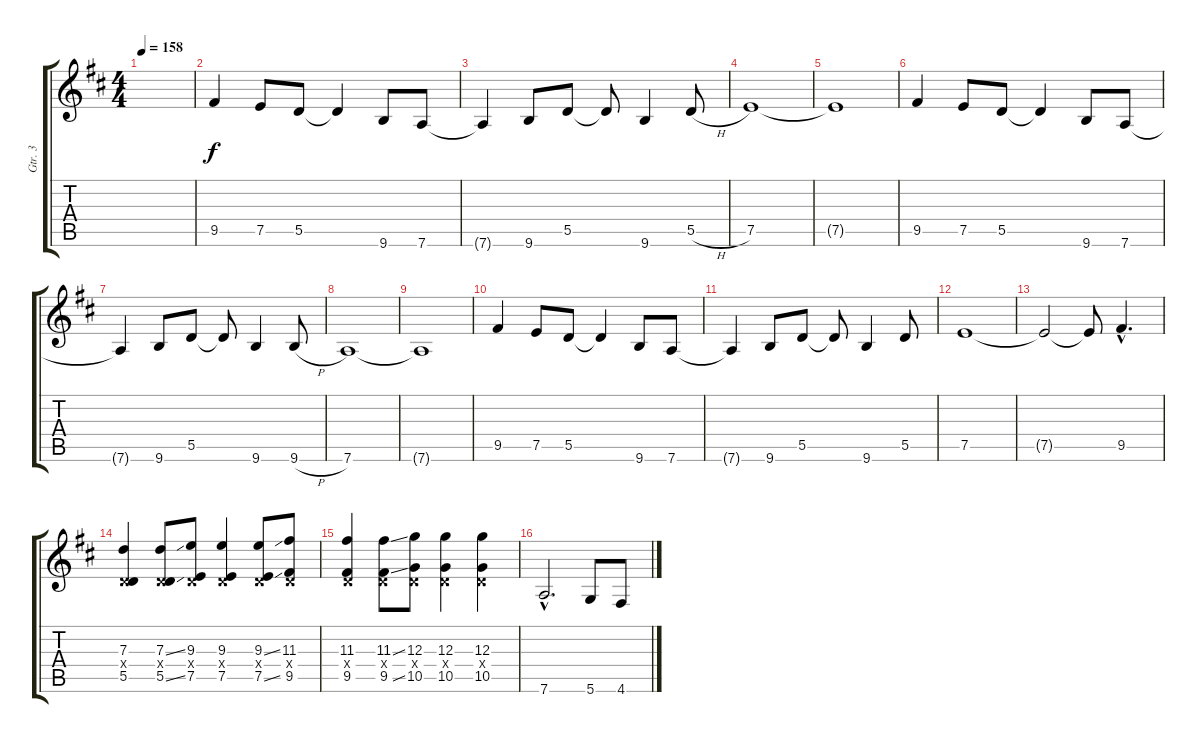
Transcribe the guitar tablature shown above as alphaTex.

\track ("Gtr. 3" "Gtr. 3") {instrument distortionguitar}
\staff {score tabs}
\tuning (E4 B3 G3 D3 A2 D2) {hide}
\ts (4 4)
\tempo 158
\clef g2
\ks d
|
9.5.4 7.5.8 5.5.8 5.5{t}.4 9.6.8 7.6.8 |
7.6{t}.4 9.6.8 5.5.8 5.5{t}.8 9.6.4 5.5{h}.8 |
7.5.1 |
7.5{t}.1 |
9.5.4 7.5.8 5.5.8 5.5{t}.4 9.6.8 7.6.8 |
7.6{t}.4 9.6.8 5.5.8 5.5{t}.8 9.6.4 9.6{h}.8 |
7.6.1 |
7.6{t}.1 |
9.5.4 7.5.8 5.5.8 5.5{t}.4 9.6.8 7.6.8 |
7.6{t}.4 9.6.8 5.5.8 5.5{t}.8 9.6.4 5.5.8 |
7.5.1 |
7.5{t}.2 7.5{t}.8 9.5{hac}.4{d} |
(7.3 0.4{x} 5.5).4 (7.3{ss} 0.4{x} 5.5{ss}).8 (9.3 0.4{x} 7.5).8 (9.3 0.4{x} 7.5).4 (9.3{ss} 0.4{x} 7.5{ss}).8 (11.3 0.4{x} 9.5).8 |
(11.3 0.4{x} 9.5).4 (11.3{ss} 0.4{x} 9.5{ss}).8 (12.3 0.4{x} 10.5).8 (12.3 0.4{x} 10.5).4 (12.3 0.4{x} 10.5).4 |
7.6{hac}.2{d} 5.6.8 4.6.8
